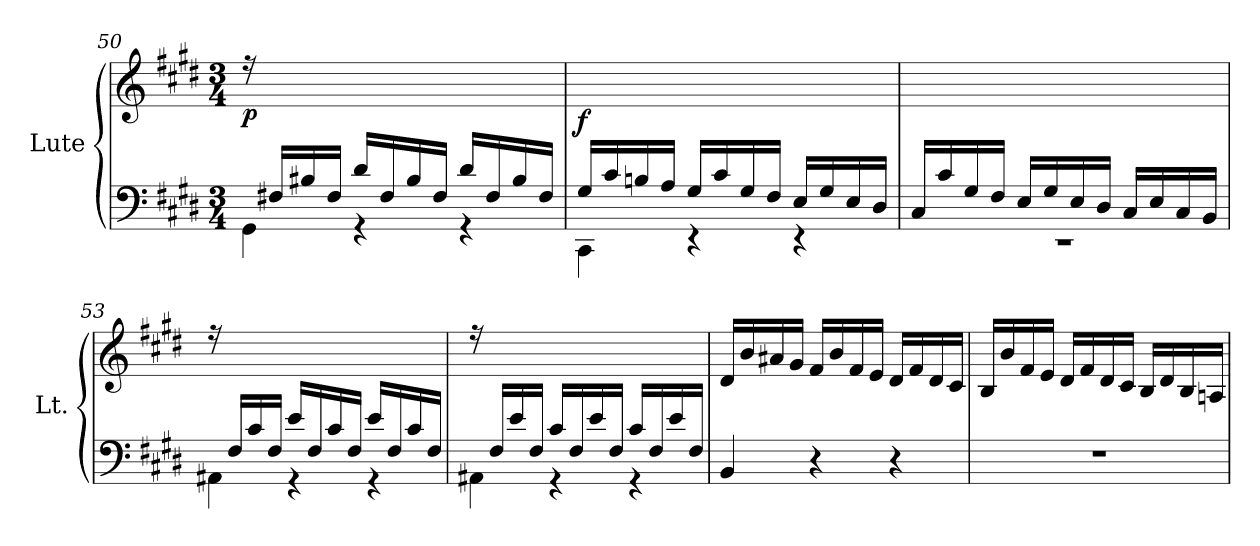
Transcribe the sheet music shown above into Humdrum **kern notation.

**kern	**kern	**dynam
*part1	*part1	*part1
*staff2	*staff1	*staff1/2
*I"Lute	*	*
*I'Lt.	*	*
*clefF4	*clefG2	*
*k[f#c#g#d#]	*k[f#c#g#d#]	*
*M3/4	*M3/4	*
=50	=50	=50
*^	*	*
!	!	!	!LO:DY:b
16ryy	4GG#\	16rff	p
16F#X/LL	.	2ryy	.
16B#X/	.	.	.
16F#/JJ	.	.	.
16d#/LL	4rGG	.	.
16F#/	.	.	.
16B#/	.	.	.
16F#/JJ	.	.	.
16d#/LL	4rGG	.	.
16F#/	.	8.ryy	.
16B#/	.	.	.
16F#/JJ	.	.	.
=51	=51	=51	=51
!	!	!	!LO:DY:b
16G#/LL	4CC#\	2.ryy	f
16c#/	.	.	.
16Bn/	.	.	.
16A/JJ	.	.	.
16G#/LL	4rEE	.	.
16c#/	.	.	.
16G#/	.	.	.
16F#/JJ	.	.	.
16E/LL	4rEE	.	.
16G#/	.	.	.
16E/	.	.	.
16D#/JJ	.	.	.
=52	=52	=52	=52
16C#/LL	2.rEE	2.ryy	.
16c#/	.	.	.
16G#/	.	.	.
16F#/JJ	.	.	.
16E/LL	.	.	.
16G#/	.	.	.
16E/	.	.	.
16D#/JJ	.	.	.
16C#/LL	.	.	.
16E/	.	.	.
16C#/	.	.	.
16BB/JJ	.	.	.
!!LO:LB:g=z
=53	=53	=53	=53
16ryy	4AA#X\	16rff	.
16F#/LL	.	2ryy	.
16c#/	.	.	.
16F#/JJ	.	.	.
16e/LL	4rGG	.	.
16F#/	.	.	.
16c#/	.	.	.
16F#/JJ	.	.	.
16e/LL	4rGG	.	.
16F#/	.	8.ryy	.
16c#/	.	.	.
16F#/JJ	.	.	.
=54	=54	=54	=54
16ryy	4AA#X\	16rff	.
16F#/LL	.	2ryy	.
16e/	.	.	.
16F#/JJ	.	.	.
16c#/LL	4rGG	.	.
16F#/	.	.	.
16e/	.	.	.
16F#/JJ	.	.	.
16c#/LL	4rGG	.	.
16F#/	.	8.ryy	.
16e/	.	.	.
16F#/JJ	.	.	.
*v	*v	*	*
=55	=55	=55
4BB/	16d#/LL	.
.	16b/	.
.	16a#X/	.
.	16g#/JJ	.
4r	16f#/LL	.
.	16b/	.
.	16f#/	.
.	16e/JJ	.
4r	16d#/LL	.
.	16f#/	.
.	16d#/	.
.	16c#/JJ	.
=56	=56	=56
2.r	16B/LL	.
.	16b/	.
.	16f#/	.
.	16e/JJ	.
.	16d#/LL	.
.	16f#/	.
.	16d#/	.
.	16c#/JJ	.
.	16B/LL	.
.	16d#/	.
.	16B/	.
.	16An/JJ	.
=	=	=
*-	*-	*-
